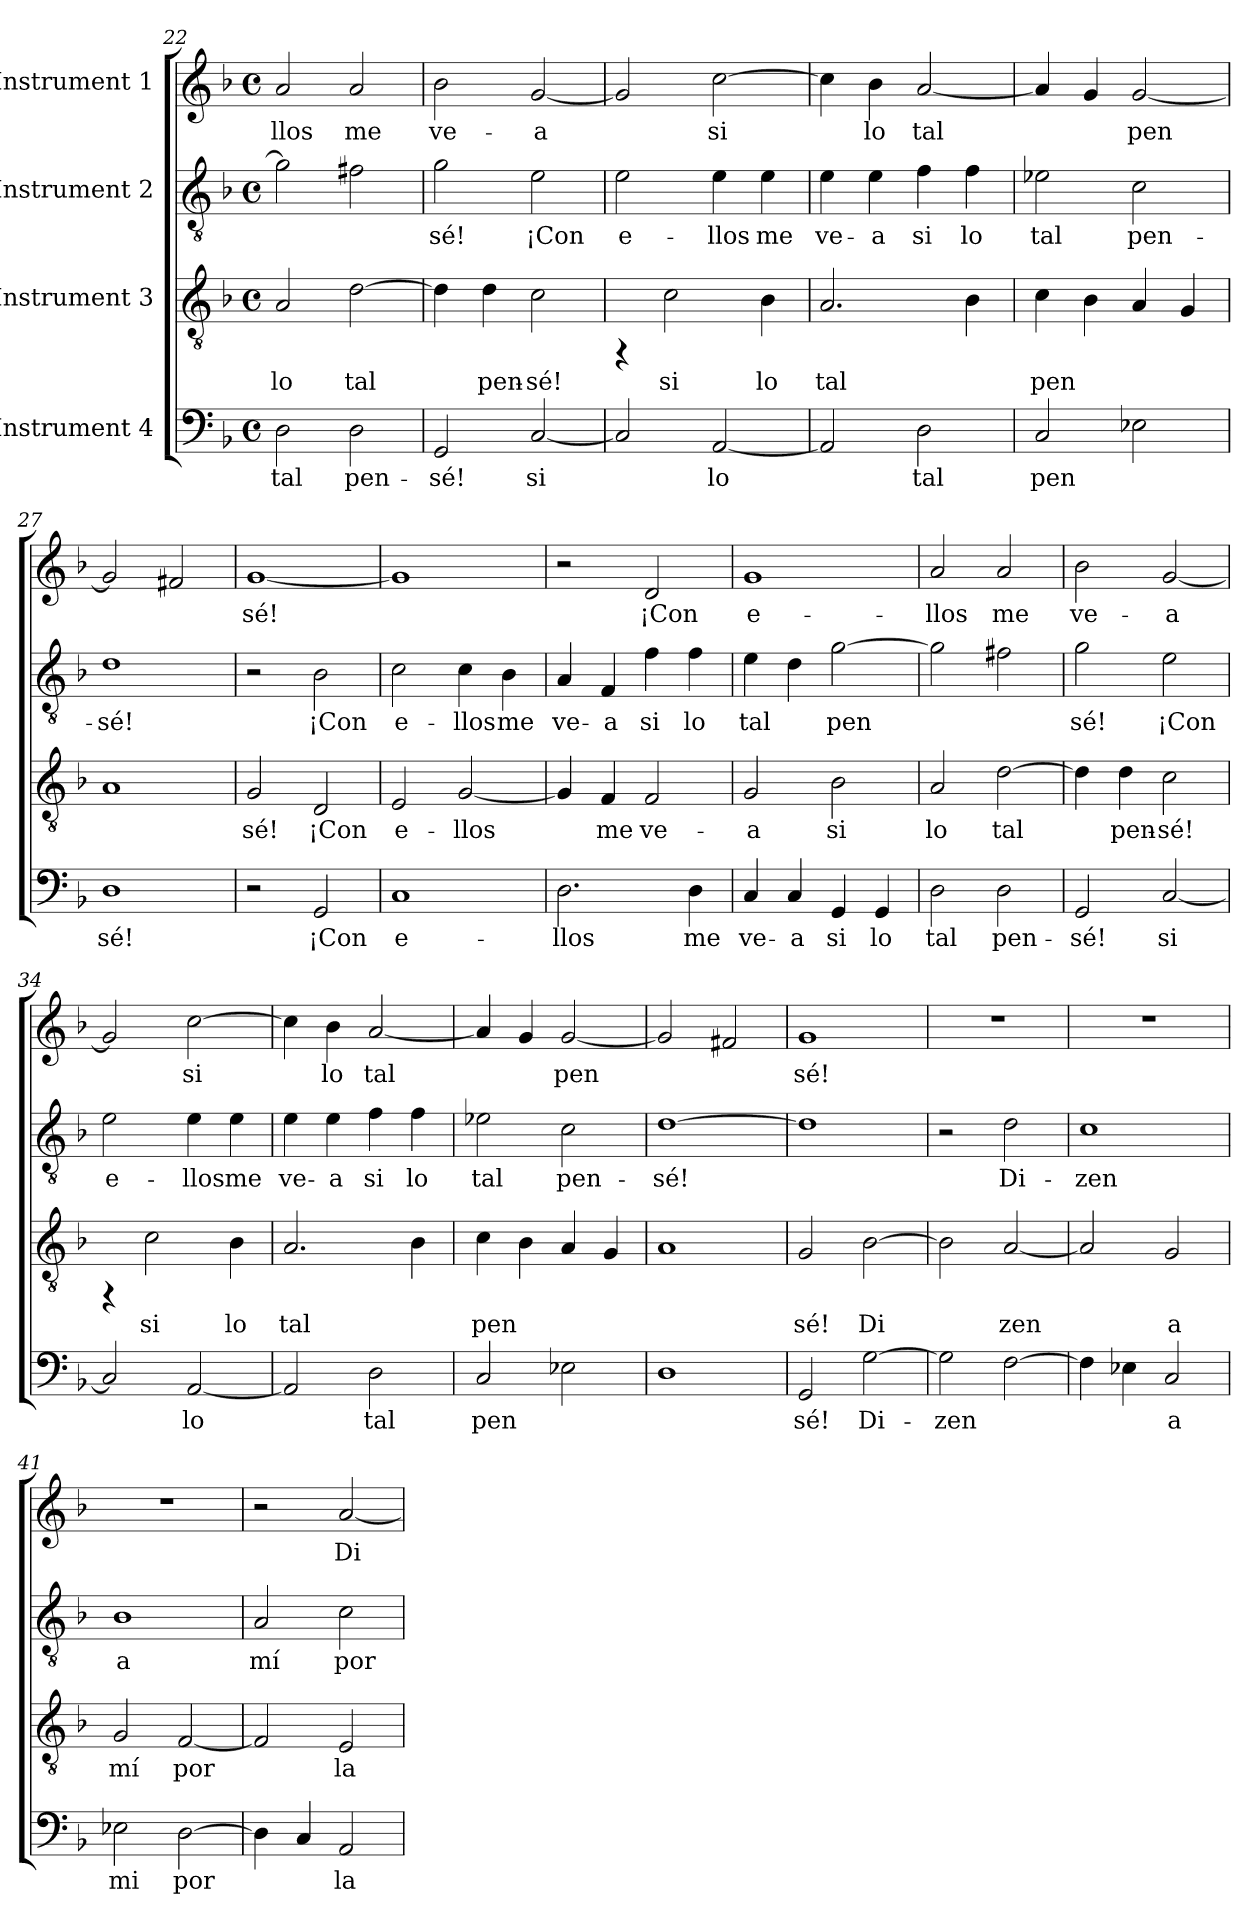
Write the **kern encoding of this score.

**kern	**text	**kern	**text	**kern	**text	**kern	**text
*part4	*part4	*part3	*part3	*part2	*part2	*part1	*part1
*staff4	*staff4	*staff3	*staff3	*staff2	*staff2	*staff1	*staff1
*I"Instrument 4	*	*I"Instrument 3	*	*I"Instrument 2	*	*I"Instrument 1	*
!!LO:PB:g=z
*clefF4	*	*clefGv2	*	*clefGv2	*	*clefG2	*
*k[b-]	*	*k[b-]	*	*k[b-]	*	*k[b-]	*
*F:	*	*F:	*	*F:	*	*F:	*
*M4/4	*	*M4/4	*	*M4/4	*	*M4/4	*
*met(c)	*	*met(c)	*	*met(c)	*	*met(c)	*
=22	=22	=22	=22	=22	=22	=22	=22
!	!LO:LY:b:cj	!	!LO:LY:b:cj	!	!LO:LY:b:cj	!	!LO:LY:b:cj
2D\	tal	2A/	lo	2g\]	--	2a/	-llos
!	!LO:LY:b:cj	!	!LO:LY:b:cj	!	!LO:LY:b:cj	!	!LO:LY:b:cj
2D\	pen-	[>2d\	tal	2f#X\	--	2a/	me
=23	=23	=23	=23	=23	=23	=23	=23
!	!LO:LY:b:cj	!	!LO:LY:b:cj	!	!LO:LY:b:cj	!	!LO:LY:b:cj
2GG/	-sé!	4d\]	.	2g\	-sé!	2b-\	ve-
!	!	!	!LO:LY:b:cj	!	!	!	!
.	.	4d\	pen-	.	.	.	.
!	!LO:LY:b:cj	!	!LO:LY:b:cj	!	!LO:LY:b:cj	!	!LO:LY:b:cj
[<2C/	si	2c\	-sé!	2e\	¡Con	[<2g/	-a
=24	=24	=24	=24	=24	=24	=24	=24
!	!LO:LY:b:cj	!	!	!	!LO:LY:b:cj	!	!LO:LY:b:cj
2C/]	.	4rFF	.	2e\	e-	2g/]	.
!	!	!	!LO:LY:b:cj	!	!	!	!
.	.	2c\	si	.	.	.	.
!	!LO:LY:b:cj	!	!	!	!LO:LY:b:cj	!	!LO:LY:b:cj
[<2AA/	lo	.	.	4e\	-llos	[>2cc\	si
!	!	!	!LO:LY:b:cj	!	!LO:LY:b:cj	!	!
.	.	4B-\	lo	4e\	me	.	.
=25	=25	=25	=25	=25	=25	=25	=25
!	!LO:LY:b:cj	!	!LO:LY:b:cj	!	!LO:LY:b:cj	!	!LO:LY:b:cj
2AA/]	.	2.A/	tal	4e\	ve-	4cc\]	.
!	!	!	!	!	!LO:LY:b:cj	!	!LO:LY:b:cj
.	.	.	.	4e\	-a	4b-\	lo
!	!LO:LY:b:cj	!	!	!	!LO:LY:b:cj	!	!LO:LY:b:cj
2D\	tal	.	.	4f\	si	[<2a/	tal
!	!	!	!LO:LY:b:cj	!	!LO:LY:b:cj	!	!
.	.	4B-\	.	4f\	lo	.	.
=26	=26	=26	=26	=26	=26	=26	=26
!	!LO:LY:b:cj	!	!LO:LY:b:cj	!	!LO:LY:b:cj	!	!LO:LY:b:cj
2C/	pen-	4c\	pen-	2e-X\	tal	4a/]	.
!	!	!	!LO:LY:b:cj	!	!	!	!LO:LY:b:cj
.	.	4B-\	--	.	.	4g/	.
!	!LO:LY:b:cj	!	!LO:LY:b:cj	!	!LO:LY:b:cj	!	!LO:LY:b:cj
2E-X\	--	4A/	--	2c\	pen-	[<2g/	pen-
!	!	!	!LO:LY:b:cj	!	!	!	!
.	.	4G/	--	.	.	.	.
=27	=27	=27	=27	=27	=27	=27	=27
!	!LO:LY:b:cj	!	!LO:LY:b:cj	!	!LO:LY:b:cj	!	!LO:LY:b:cj
1D	-sé!	1A	--	1d	-sé!	2g/]	--
!	!	!	!	!	!	!	!LO:LY:b:cj
.	.	.	.	.	.	2f#X/	--
=28	=28	=28	=28	=28	=28	=28	=28
!	!	!	!LO:LY:b:cj	!	!	!	!LO:LY:b:cj
2r	.	2G/	-sé!	2r	.	[<1g	-sé!
!	!LO:LY:b:cj	!	!LO:LY:b:cj	!	!LO:LY:b:cj	!	!
2GG/	¡Con	2D/	¡Con	2B-\	¡Con	.	.
!!LO:LB:g=z
=29	=29	=29	=29	=29	=29	=29	=29
!	!LO:LY:b:cj	!	!LO:LY:b:cj	!	!LO:LY:b:cj	!	!LO:LY:b:cj
1C	e-	2E/	e-	2c\	e-	1g]	.
!	!	!	!LO:LY:b:cj	!	!LO:LY:b:cj	!	!
.	.	[<2G/	-llos	4c\	-llos	.	.
!	!	!	!	!	!LO:LY:b:cj	!	!
.	.	.	.	4B-\	me	.	.
=30	=30	=30	=30	=30	=30	=30	=30
!	!LO:LY:b:cj	!	!LO:LY:b:cj	!	!LO:LY:b:cj	!	!
2.D\	-llos	4G/]	.	4A/	ve-	2r	.
!	!	!	!LO:LY:b:cj	!	!LO:LY:b:cj	!	!
.	.	4F/	me	4F/	-a	.	.
!	!	!	!LO:LY:b:cj	!	!LO:LY:b:cj	!	!LO:LY:b:cj
.	.	2F/	ve-	4f\	si	2d/	¡Con
!	!LO:LY:b:cj	!	!	!	!LO:LY:b:cj	!	!
4D\	me	.	.	4f\	lo	.	.
=31	=31	=31	=31	=31	=31	=31	=31
!	!LO:LY:b:cj	!	!LO:LY:b:cj	!	!LO:LY:b:cj	!	!LO:LY:b:cj
4C/	ve-	2G/	-a	4e\	tal	1g	e-
!	!LO:LY:b:cj	!	!	!	!LO:LY:b:cj	!	!
4C/	-a	.	.	4d\	.	.	.
!	!LO:LY:b:cj	!	!LO:LY:b:cj	!	!LO:LY:b:cj	!	!
4GG/	si	2B-\	si	[>2g\	pen-	.	.
!	!LO:LY:b:cj	!	!	!	!	!	!
4GG/	lo	.	.	.	.	.	.
=32	=32	=32	=32	=32	=32	=32	=32
!	!LO:LY:b:cj	!	!LO:LY:b:cj	!	!LO:LY:b:cj	!	!LO:LY:b:cj
2D\	tal	2A/	lo	2g\]	--	2a/	-llos
!	!LO:LY:b:cj	!	!LO:LY:b:cj	!	!LO:LY:b:cj	!	!LO:LY:b:cj
2D\	pen-	[>2d\	tal	2f#X\	--	2a/	me
=33	=33	=33	=33	=33	=33	=33	=33
!	!LO:LY:b:cj	!	!LO:LY:b:cj	!	!LO:LY:b:cj	!	!LO:LY:b:cj
2GG/	-sé!	4d\]	.	2g\	-sé!	2b-\	ve-
!	!	!	!LO:LY:b:cj	!	!	!	!
.	.	4d\	pen-	.	.	.	.
!	!LO:LY:b:cj	!	!LO:LY:b:cj	!	!LO:LY:b:cj	!	!LO:LY:b:cj
[<2C/	si	2c\	-sé!	2e\	¡Con	[<2g/	-a
=34	=34	=34	=34	=34	=34	=34	=34
!	!LO:LY:b:cj	!	!	!	!LO:LY:b:cj	!	!LO:LY:b:cj
2C/]	.	4rFF	.	2e\	e-	2g/]	.
!	!	!	!LO:LY:b:cj	!	!	!	!
.	.	2c\	si	.	.	.	.
!	!LO:LY:b:cj	!	!	!	!LO:LY:b:cj	!	!LO:LY:b:cj
[<2AA/	lo	.	.	4e\	-llos	[>2cc\	si
!	!	!	!LO:LY:b:cj	!	!LO:LY:b:cj	!	!
.	.	4B-\	lo	4e\	me	.	.
=35	=35	=35	=35	=35	=35	=35	=35
!	!LO:LY:b:cj	!	!LO:LY:b:cj	!	!LO:LY:b:cj	!	!LO:LY:b:cj
2AA/]	.	2.A/	tal	4e\	ve-	4cc\]	.
!	!	!	!	!	!LO:LY:b:cj	!	!LO:LY:b:cj
.	.	.	.	4e\	-a	4b-\	lo
!	!LO:LY:b:cj	!	!	!	!LO:LY:b:cj	!	!LO:LY:b:cj
2D\	tal	.	.	4f\	si	[<2a/	tal
!	!	!	!LO:LY:b:cj	!	!LO:LY:b:cj	!	!
.	.	4B-\	.	4f\	lo	.	.
!!LO:PB:g=z
=36	=36	=36	=36	=36	=36	=36	=36
!	!LO:LY:b:cj	!	!LO:LY:b:cj	!	!LO:LY:b:cj	!	!LO:LY:b:cj
2C/	pen-	4c\	pen-	2e-X\	tal	4a/]	.
!	!	!	!LO:LY:b:cj	!	!	!	!LO:LY:b:cj
.	.	4B-\	--	.	.	4g/	.
!	!LO:LY:b:cj	!	!LO:LY:b:cj	!	!LO:LY:b:cj	!	!LO:LY:b:cj
2E-X\	--	4A/	--	2c\	pen-	[<2g/	pen-
!	!	!	!LO:LY:b:cj	!	!	!	!
.	.	4G/	--	.	.	.	.
=37	=37	=37	=37	=37	=37	=37	=37
!	!LO:LY:b:cj	!	!LO:LY:b:cj	!	!LO:LY:b:cj	!	!LO:LY:b:cj
1D	--	1A	--	[>1d	-sé!	2g/]	--
!	!	!	!	!	!	!	!LO:LY:b:cj
.	.	.	.	.	.	2f#X/	--
=38	=38	=38	=38	=38	=38	=38	=38
!	!LO:LY:b:cj	!	!LO:LY:b:cj	!	!LO:LY:b:cj	!	!LO:LY:b:cj
2GG/	-sé!	2G/	-sé!	1d]	.	1g	-sé!
!	!LO:LY:b:cj	!	!LO:LY:b:cj	!	!	!	!
[>2G\	Di-	[>2B-\	Di-	.	.	.	.
=39	=39	=39	=39	=39	=39	=39	=39
!	!LO:LY:b:cj	!	!LO:LY:b:cj	!	!	!	!
2G\]	-zen	2B-\]	--	2r	.	1r	.
!	!LO:LY:b:cj	!	!LO:LY:b:cj	!	!LO:LY:b:cj	!	!
[>2F\	.	[<2A/	-zen	2d\	Di-	.	.
=40	=40	=40	=40	=40	=40	=40	=40
!	!LO:LY:b:cj	!	!LO:LY:b:cj	!	!LO:LY:b:cj	!	!
4F\]	.	2A/]	.	1c	-zen	1r	.
!	!LO:LY:b:cj	!	!	!	!	!	!
4E-X\	.	.	.	.	.	.	.
!	!LO:LY:b:cj	!	!LO:LY:b:cj	!	!	!	!
2C/	a	2G/	a	.	.	.	.
=41	=41	=41	=41	=41	=41	=41	=41
!	!LO:LY:b:cj	!	!LO:LY:b:cj	!	!LO:LY:b:cj	!	!
2E-X\	mi	2G/	mí	1B-	a	1r	.
!	!LO:LY:b:cj	!	!LO:LY:b:cj	!	!	!	!
[>2D\	por	[<2F/	por	.	.	.	.
=42	=42	=42	=42	=42	=42	=42	=42
!	!LO:LY:b:cj	!	!LO:LY:b:cj	!	!LO:LY:b:cj	!	!
4D\]	.	2F/]	.	2A/	mí	2r	.
!	!LO:LY:b:cj	!	!	!	!	!	!
4C/	.	.	.	.	.	.	.
!	!LO:LY:b:cj	!	!LO:LY:b:cj	!	!LO:LY:b:cj	!	!LO:LY:b:cj
2AA/	la	2E/	la	2c\	por	[>2a/	Di-
=	=	=	=	=	=	=	=
*-	*-	*-	*-	*-	*-	*-	*-
